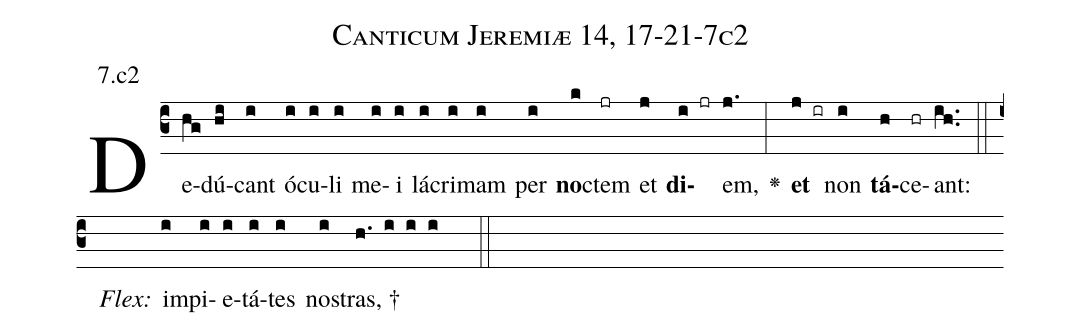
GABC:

name: Canticum Jeremiæ 14, 17-21-7c2;
annotation: 7.c2;
%%
(c3)De(hg)dú(hi)cant(i) ó(i)cu(i)li(i) me(i)i(i) lá(i)cri(i)mam(i) per(i) <b>no</b>(k)ctem(jr) et(j) <b>di</b>(i jr)em,(j.) <v>\greheightstar</v>(:) <b>et</b>(j ir) non(i) <b>tá</b>(h)ce(hr)ant:(ih..) (::)
<i>Flex:</i>()  im(i)pi(i)e(i)tá(i)tes(i) no(i)stras, †(h. i i i  ::)

%E(i) u(i) o(j) u(i) a(h) e.(ih..) (::)
